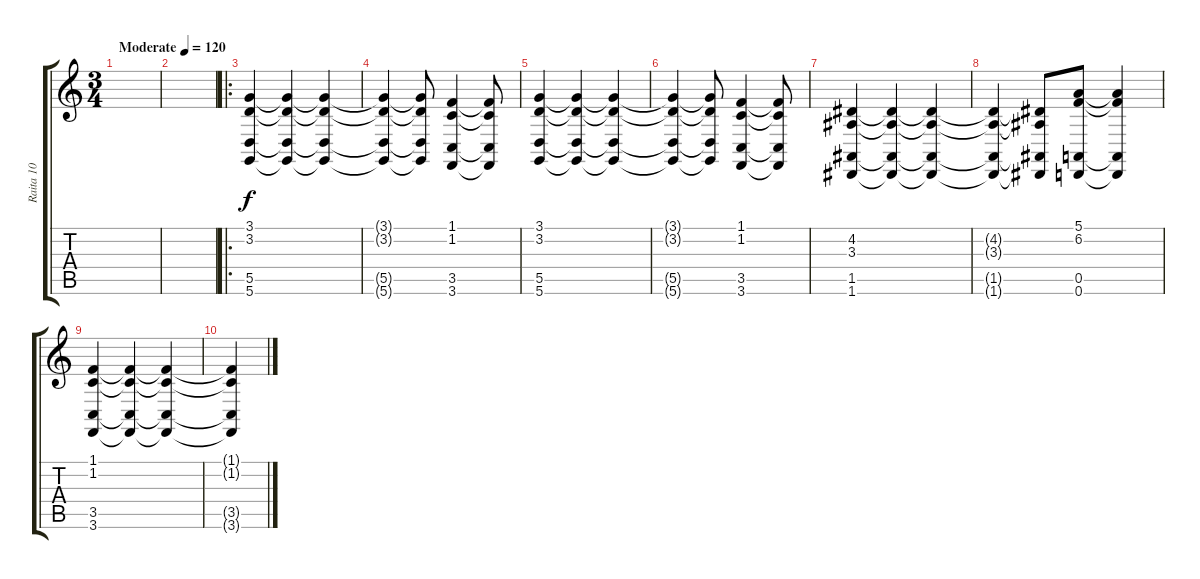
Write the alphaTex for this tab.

\track ("Raita 10" "Raita 10") {instrument stringensemble2}
\staff {score tabs}
\tuning (E4 B3 G3 D3 A2 D2) {hide}
\ts (3 4)
\tempo (120 "Moderate")
\clef g2
\ks c
|
|
\ro
(3.1 3.2 5.5 5.6).4 (3.1{t} 3.2{t} 5.5{t} 5.6{t}).4 (3.1{t} 3.2{t} 5.5{t} 5.6{t}).4 |
(3.1{t} 3.2{t} 5.5{t} 5.6{t}).4 (3.1{t} 3.2{t} 5.5{t} 5.6{t}).8 (1.1 1.2 3.5 3.6).4 (1.1{t} 1.2{t} 3.5{t} 3.6{t}).8 |
(3.1 3.2 5.5 5.6).4 (3.1{t} 3.2{t} 5.5{t} 5.6{t}).4 (3.1{t} 3.2{t} 5.5{t} 5.6{t}).4 |
(3.1{t} 3.2{t} 5.5{t} 5.6{t}).4 (3.1{t} 3.2{t} 5.5{t} 5.6{t}).8 (1.1 1.2 3.5 3.6).4 (1.1{t} 1.2{t} 3.5{t} 3.6{t}).8 |
(4.2 3.3 1.5 1.6).4 (4.2{t} 3.3{t} 1.5{t} 1.6{t}).4 (4.2{t} 3.3{t} 1.5{t} 1.6{t}).4 |
(4.2{t} 3.3{t} 1.5{t} 1.6{t}).4 (4.2{t} 3.3{t} 1.5{t} 1.6{t}).8 (5.1 6.2 0.5 0.6).8 (5.1{t} 6.2{t} 0.5{t} 0.6{t}).4 |
(1.1 1.2 3.5 3.6).4 (1.1{t} 1.2{t} 3.5{t} 3.6{t}).4 (1.1{t} 1.2{t} 3.5{t} 3.6{t}).4 |
(1.1{t} 1.2{t} 3.5{t} 3.6{t}).4
